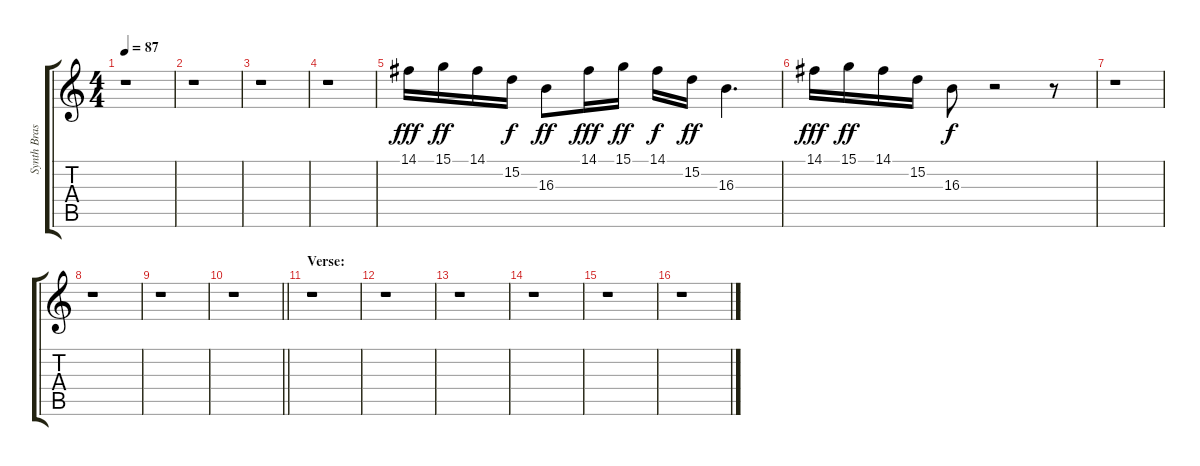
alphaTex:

\track ("Synth Brass" "Synth Bras") {instrument synthbrass1}
\staff {score tabs}
\tuning (E4 B3 G3 D3 A2 E2) {hide}
\ts (4 4)
\tempo 87
\clef g2
\ks c
r.1{dy f} |
r.1 |
r.1 |
r.1 |
14.1.16{dy fff} 15.1.16{dy ff} 14.1.16 15.2.16{dy f} 16.3.8{dy ff} 14.1.16{dy fff} 15.1.16{dy ff} 14.1.16{dy f} 15.2.16{dy ff} 16.3.4{d} |
14.1.16{dy fff} 15.1.16{dy ff} 14.1.16 15.2.16 16.3.8{dy f} r.2 r.8 |
r.1 |
r.1 |
r.1 |
\barLineRight lightlight
r.1 |
\section ("" "Verse:")
r.1 |
r.1 |
r.1 |
r.1 |
r.1 |
r.1
